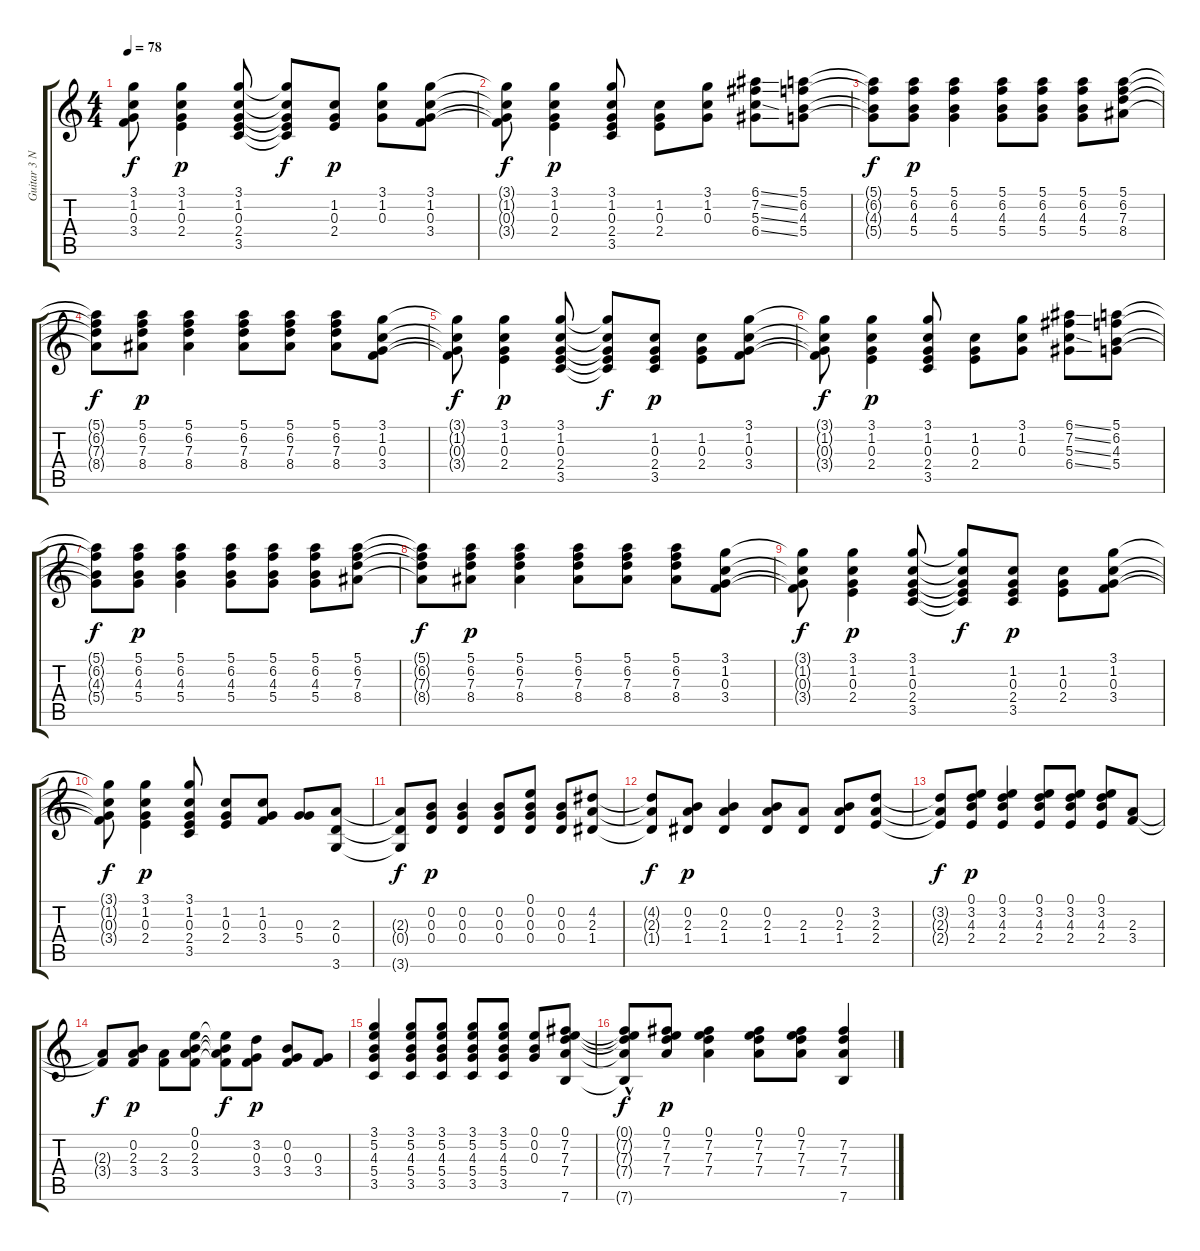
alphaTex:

\track ("Guitar 3 Nylon Acoustic." "Guitar 3 N") {instrument acousticguitarnylon}
\staff {score tabs}
\tuning (E4 B3 G3 D3 A2 E2) {hide}
\ts (4 4)
\tempo 78
\clef g2
\ks c
(3.1{t} 1.2{t} 0.3{t} 3.4{t}).8{dy f} (3.1 1.2 0.3 2.4).4{dy p} (3.1 1.2 0.3 2.4 3.5).8 (3.1{t} 1.2{t} 0.3{t} 2.4{t} 3.5{t}).8{dy f} (1.2 0.3 2.4).8{dy p} (3.1 1.2 0.3).8 (3.1 1.2 0.3 3.4).8 |
(3.1{t} 1.2{t} 0.3{t} 3.4{t}).8{dy f} (3.1 1.2 0.3 2.4).4{dy p} (3.1 1.2 0.3 2.4 3.5).8 (1.2 0.3 2.4).8 (3.1 1.2 0.3).8 (6.1{ss} 7.2{ss} 5.3{ss} 6.4{ss}).8 (5.1 6.2 4.3 5.4).8 |
(5.1{t} 6.2{t} 4.3{t} 5.4{t}).8{dy f} (5.1 6.2 4.3 5.4).8{dy p} (5.1 6.2 4.3 5.4).4 (5.1 6.2 4.3 5.4).8 (5.1 6.2 4.3 5.4).8 (5.1 6.2 4.3 5.4).8 (5.1 6.2 7.3 8.4).8 |
(5.1{t} 6.2{t} 7.3{t} 8.4{t}).8{dy f} (5.1 6.2 7.3 8.4).8{dy p} (5.1 6.2 7.3 8.4).4 (5.1 6.2 7.3 8.4).8 (5.1 6.2 7.3 8.4).8 (5.1 6.2 7.3 8.4).8 (3.1 1.2 0.3 3.4).8 |
(3.1{t} 1.2{t} 0.3{t} 3.4{t}).8{dy f} (3.1 1.2 0.3 2.4).4{dy p} (3.1 1.2 0.3 2.4 3.5).8 (3.1{t} 1.2{t} 0.3{t} 2.4{t} 3.5{t}).8{dy f} (1.2 0.3 2.4 3.5).8{dy p} (1.2 0.3 2.4).8 (3.1 1.2 0.3 3.4).8 |
(3.1{t} 1.2{t} 0.3{t} 3.4{t}).8{dy f} (3.1 1.2 0.3 2.4).4{dy p} (3.1 1.2 0.3 2.4 3.5).8 (1.2 0.3 2.4).8 (3.1 1.2 0.3).8 (6.1{ss} 7.2{ss} 5.3{ss} 6.4{ss}).8 (5.1 6.2 4.3 5.4).8 |
(5.1{t} 6.2{t} 4.3{t} 5.4{t}).8{dy f} (5.1 6.2 4.3 5.4).8{dy p} (5.1 6.2 4.3 5.4).4 (5.1 6.2 4.3 5.4).8 (5.1 6.2 4.3 5.4).8 (5.1 6.2 4.3 5.4).8 (5.1 6.2 7.3 8.4).8 |
(5.1{t} 6.2{t} 7.3{t} 8.4{t}).8{dy f} (5.1 6.2 7.3 8.4).8{dy p} (5.1 6.2 7.3 8.4).4 (5.1 6.2 7.3 8.4).8 (5.1 6.2 7.3 8.4).8 (5.1 6.2 7.3 8.4).8 (3.1 1.2 0.3 3.4).8 |
(3.1{t} 1.2{t} 0.3{t} 3.4{t}).8{dy f} (3.1 1.2 0.3 2.4).4{dy p} (3.1 1.2 0.3 2.4 3.5).8 (3.1{t} 1.2{t} 0.3{t} 2.4{t} 3.5{t}).8{dy f} (1.2 0.3 2.4 3.5).8{dy p} (1.2 0.3 2.4).8 (3.1 1.2 0.3 3.4).8 |
(3.1{t} 1.2{t} 0.3{t} 3.4{t}).8{dy f} (3.1 1.2 0.3 2.4).4{dy p} (3.1 1.2 0.3 2.4 3.5).8 (1.2 0.3 2.4).8 (1.2 0.3 3.4).8 (0.3 5.4).8 (2.3 0.4 3.6).8 |
(2.3{t} 0.4{t} 3.6{t}).8{dy f} (0.2 0.3 0.4).8{dy p} (0.2 0.3 0.4).4 (0.2 0.3 0.4).8 (0.1 0.2 0.3 0.4).8 (0.2 0.3 0.4).8 (4.2 2.3 1.4).8 |
(4.2{t} 2.3{t} 1.4{t}).8{dy f} (0.2 2.3 1.4).8{dy p} (0.2 2.3 1.4).4 (0.2 2.3 1.4).8 (2.3 1.4).8 (0.2 2.3 1.4).8 (3.2 2.3 2.4).8 |
(3.2{t} 2.3{t} 2.4{t}).8{dy f} (0.1 3.2 4.3 2.4).8{dy p} (0.1 3.2 4.3 2.4).4 (0.1 3.2 4.3 2.4).8 (0.1 3.2 4.3 2.4).8 (0.1 3.2 4.3 2.4).8 (2.3 3.4).8 |
(2.3{t} 3.4{t}).8{dy f} (0.2 2.3 3.4).8{dy p} (2.3 3.4).8 (0.1 0.2 2.3 3.4).8 (0.1{t} 0.2{t} 2.3{t} 3.4{t}).8{dy f} (3.2 0.3 3.4).8{dy p} (0.2 0.3 3.4).8 (0.3 3.4).8 |
(3.1 5.2 4.3 5.4 3.5).4 (3.1 5.2 4.3 5.4 3.5).8 (3.1 5.2 4.3 5.4 3.5).8 (3.1 5.2 4.3 5.4 3.5).8 (3.1 5.2 4.3 5.4 3.5).8 (0.1 0.2 0.3).8 (0.1 7.2 7.3 7.4 7.6).8 |
(0.1{t} 7.2{t} 7.3{t} 7.4{t} 7.6{hac t}).8{dy f} (0.1 7.2 7.3 7.4).8{dy p} (0.1 7.2 7.3 7.4).4 (0.1 7.2 7.3 7.4).8 (0.1 7.2 7.3 7.4).8 (7.2 7.3 7.4 7.6).4
